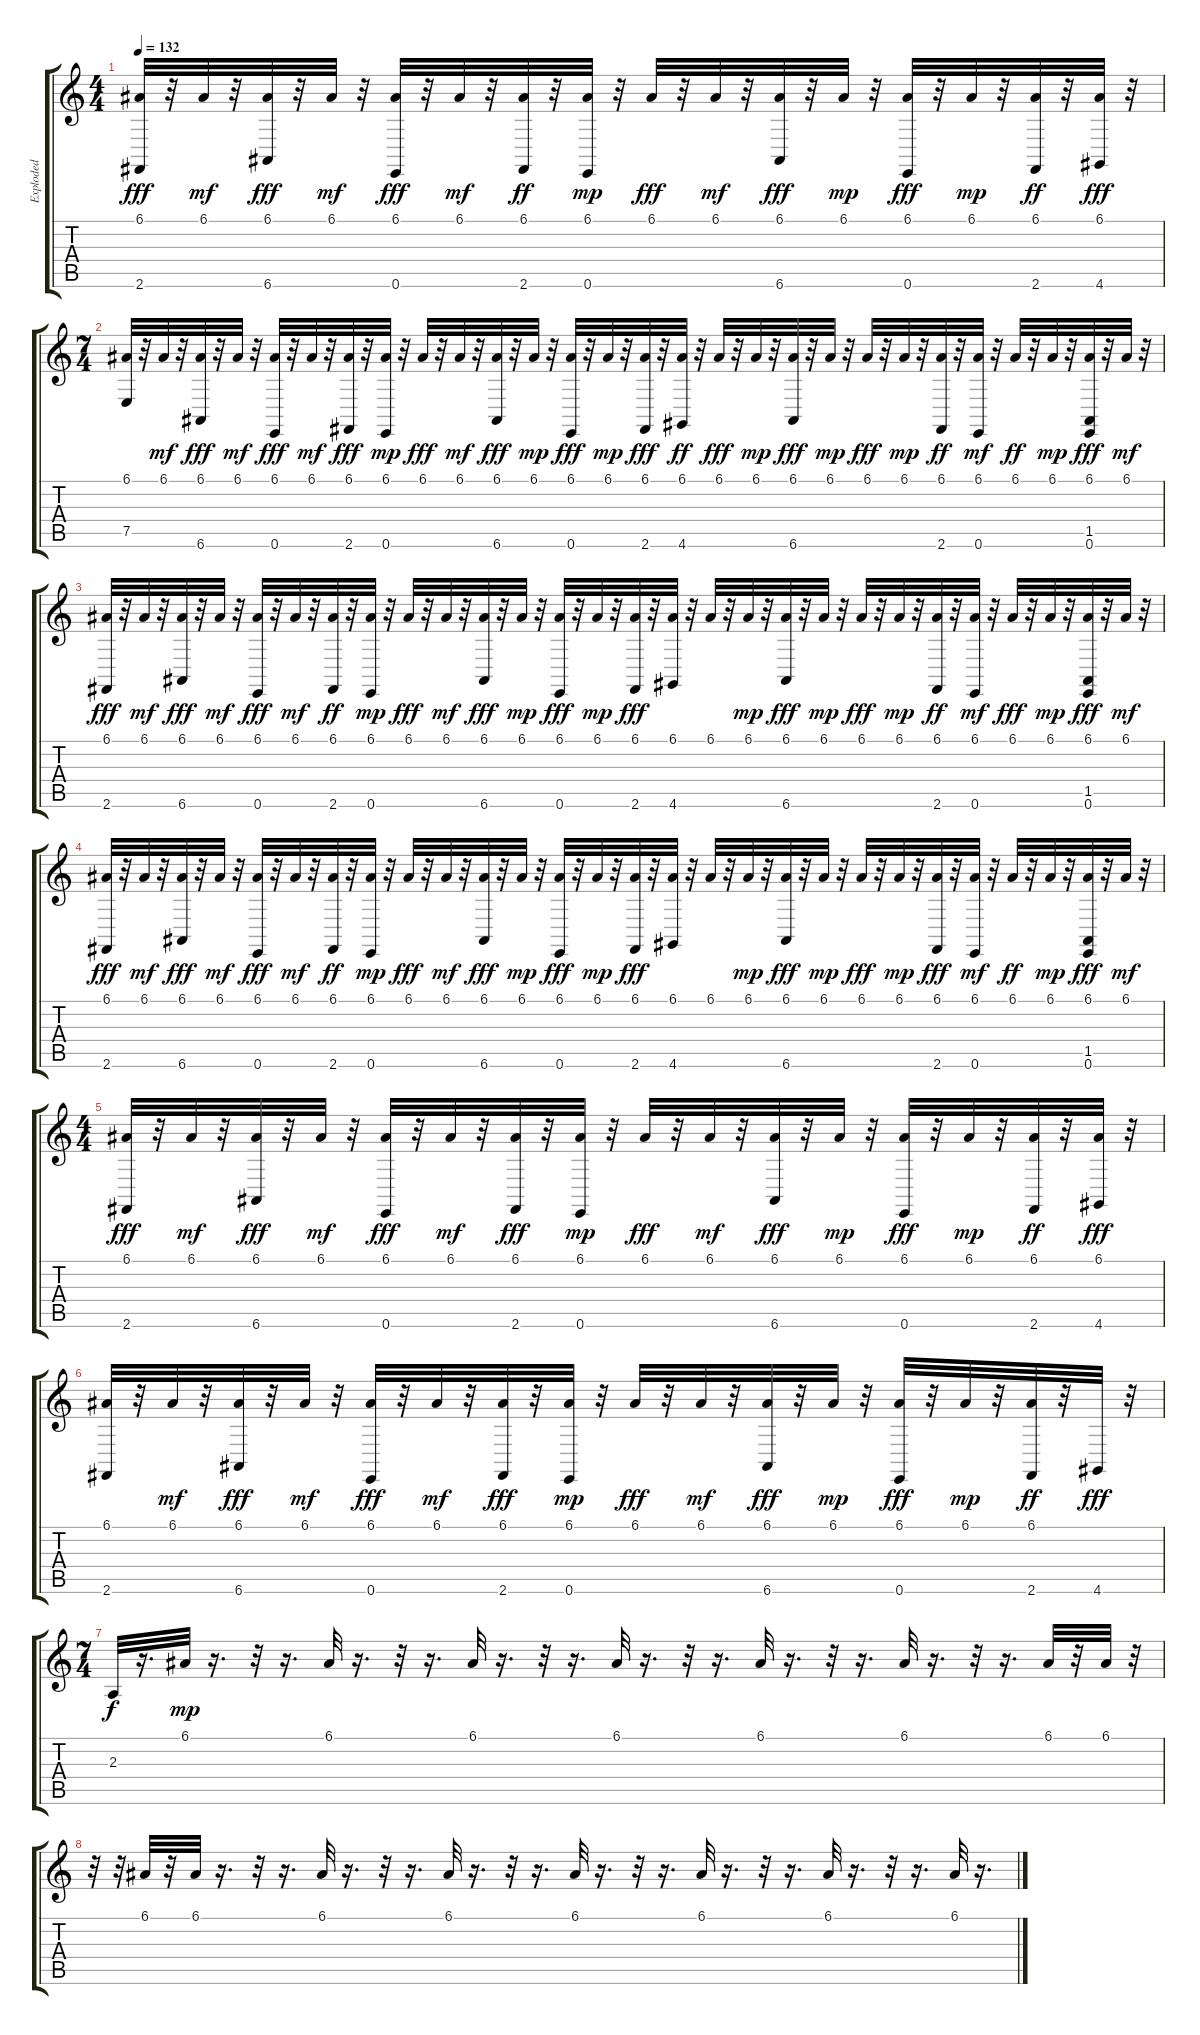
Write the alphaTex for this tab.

\track ("Exploded" "Exploded") {instrument steeldrums}
\staff {score tabs}
\tuning (E4 B3 G3 D3 A2 E2) {hide}
\ts (4 4)
\tempo 132
\clef g2
\ks c
(6.1 2.6).32{dy fff} r.32 6.1.32{dy mf} r.32 (6.1 6.6).32{dy fff} r.32 6.1.32{dy mf} r.32 (6.1 0.6).32{dy fff} r.32 6.1.32{dy mf} r.32 (6.1 2.6).32{dy ff} r.32 (6.1 0.6).32{dy mp} r.32 6.1.32{dy fff} r.32 6.1.32{dy mf} r.32 (6.1 6.6).32{dy fff} r.32 6.1.32{dy mp} r.32 (6.1 0.6).32{dy fff} r.32 6.1.32{dy mp} r.32 (6.1 2.6).32{dy ff} r.32 (6.1 4.6).32{dy fff} r.32 |
\ts (7 4)
(6.1 7.5).32 r.32 6.1.32{dy mf} r.32 (6.1 6.6).32{dy fff} r.32 6.1.32{dy mf} r.32 (6.1 0.6).32{dy fff} r.32 6.1.32{dy mf} r.32 (6.1 2.6).32{dy fff} r.32 (6.1 0.6).32{dy mp} r.32 6.1.32{dy fff} r.32 6.1.32{dy mf} r.32 (6.1 6.6).32{dy fff} r.32 6.1.32{dy mp} r.32 (6.1 0.6).32{dy fff} r.32 6.1.32{dy mp} r.32 (6.1 2.6).32{dy fff} r.32 (6.1 4.6).32{dy ff} r.32 6.1.32{dy fff} r.32 6.1.32{dy mp} r.32 (6.1 6.6).32{dy fff} r.32 6.1.32{dy mp} r.32 6.1.32{dy fff} r.32 6.1.32{dy mp} r.32 (6.1 2.6).32{dy ff} r.32 (6.1 0.6).32{dy mf} r.32 6.1.32{dy ff} r.32 6.1.32{dy mp} r.32 (6.1 1.5 0.6).32{dy fff} r.32 6.1.32{dy mf} r.32 |
(6.1 2.6).32{dy fff} r.32 6.1.32{dy mf} r.32 (6.1 6.6).32{dy fff} r.32 6.1.32{dy mf} r.32 (6.1 0.6).32{dy fff} r.32 6.1.32{dy mf} r.32 (6.1 2.6).32{dy ff} r.32 (6.1 0.6).32{dy mp} r.32 6.1.32{dy fff} r.32 6.1.32{dy mf} r.32 (6.1 6.6).32{dy fff} r.32 6.1.32{dy mp} r.32 (6.1 0.6).32{dy fff} r.32 6.1.32{dy mp} r.32 (6.1 2.6).32{dy fff} r.32 (6.1 4.6).32 r.32 6.1.32 r.32 6.1.32{dy mp} r.32 (6.1 6.6).32{dy fff} r.32 6.1.32{dy mp} r.32 6.1.32{dy fff} r.32 6.1.32{dy mp} r.32 (6.1 2.6).32{dy ff} r.32 (6.1 0.6).32{dy mf} r.32 6.1.32{dy fff} r.32 6.1.32{dy mp} r.32 (6.1 1.5 0.6).32{dy fff} r.32 6.1.32{dy mf} r.32 |
(6.1 2.6).32{dy fff} r.32 6.1.32{dy mf} r.32 (6.1 6.6).32{dy fff} r.32 6.1.32{dy mf} r.32 (6.1 0.6).32{dy fff} r.32 6.1.32{dy mf} r.32 (6.1 2.6).32{dy ff} r.32 (6.1 0.6).32{dy mp} r.32 6.1.32{dy fff} r.32 6.1.32{dy mf} r.32 (6.1 6.6).32{dy fff} r.32 6.1.32{dy mp} r.32 (6.1 0.6).32{dy fff} r.32 6.1.32{dy mp} r.32 (6.1 2.6).32{dy fff} r.32 (6.1 4.6).32 r.32 6.1.32 r.32 6.1.32{dy mp} r.32 (6.1 6.6).32{dy fff} r.32 6.1.32{dy mp} r.32 6.1.32{dy fff} r.32 6.1.32{dy mp} r.32 (6.1 2.6).32{dy fff} r.32 (6.1 0.6).32{dy mf} r.32 6.1.32{dy ff} r.32 6.1.32{dy mp} r.32 (6.1 1.5 0.6).32{dy fff} r.32 6.1.32{dy mf} r.32 |
\ts (4 4)
(6.1 2.6).32{dy fff} r.32 6.1.32{dy mf} r.32 (6.1 6.6).32{dy fff} r.32 6.1.32{dy mf} r.32 (6.1 0.6).32{dy fff} r.32 6.1.32{dy mf} r.32 (6.1 2.6).32{dy fff} r.32 (6.1 0.6).32{dy mp} r.32 6.1.32{dy fff} r.32 6.1.32{dy mf} r.32 (6.1 6.6).32{dy fff} r.32 6.1.32{dy mp} r.32 (6.1 0.6).32{dy fff} r.32 6.1.32{dy mp} r.32 (6.1 2.6).32{dy ff} r.32 (6.1 4.6).32{dy fff} r.32 |
(6.1 2.6).32 r.32 6.1.32{dy mf} r.32 (6.1 6.6).32{dy fff} r.32 6.1.32{dy mf} r.32 (6.1 0.6).32{dy fff} r.32 6.1.32{dy mf} r.32 (6.1 2.6).32{dy fff} r.32 (6.1 0.6).32{dy mp} r.32 6.1.32{dy fff} r.32 6.1.32{dy mf} r.32 (6.1 6.6).32{dy fff} r.32 6.1.32{dy mp} r.32 (6.1 0.6).32{dy fff} r.32 6.1.32{dy mp} r.32 (6.1 2.6).32{dy ff} r.32 4.6.32{dy fff} r.32 |
\ts (7 4)
2.3.32{dy f instrument acousticguitarsteel} r.16{d} 6.1.32{dy mp} r.16{d} r.32 r.16{d} 6.1.32 r.16{d} r.32 r.16{d} 6.1.32 r.16{d} r.32 r.16{d} 6.1.32 r.16{d} r.32 r.16{d} 6.1.32 r.16{d} r.32 r.16{d} 6.1.32 r.16{d} r.32 r.16{d} 6.1.32 r.32 6.1.32 r.32 |
r.32 r.32 6.1.32 r.32 6.1.32 r.16{d} r.32 r.16{d} 6.1.32 r.16{d} r.32 r.16{d} 6.1.32 r.16{d} r.32 r.16{d} 6.1.32 r.16{d} r.32 r.16{d} 6.1.32 r.16{d} r.32 r.16{d} 6.1.32 r.16{d} r.32 r.16{d} 6.1.32 r.16{d}
